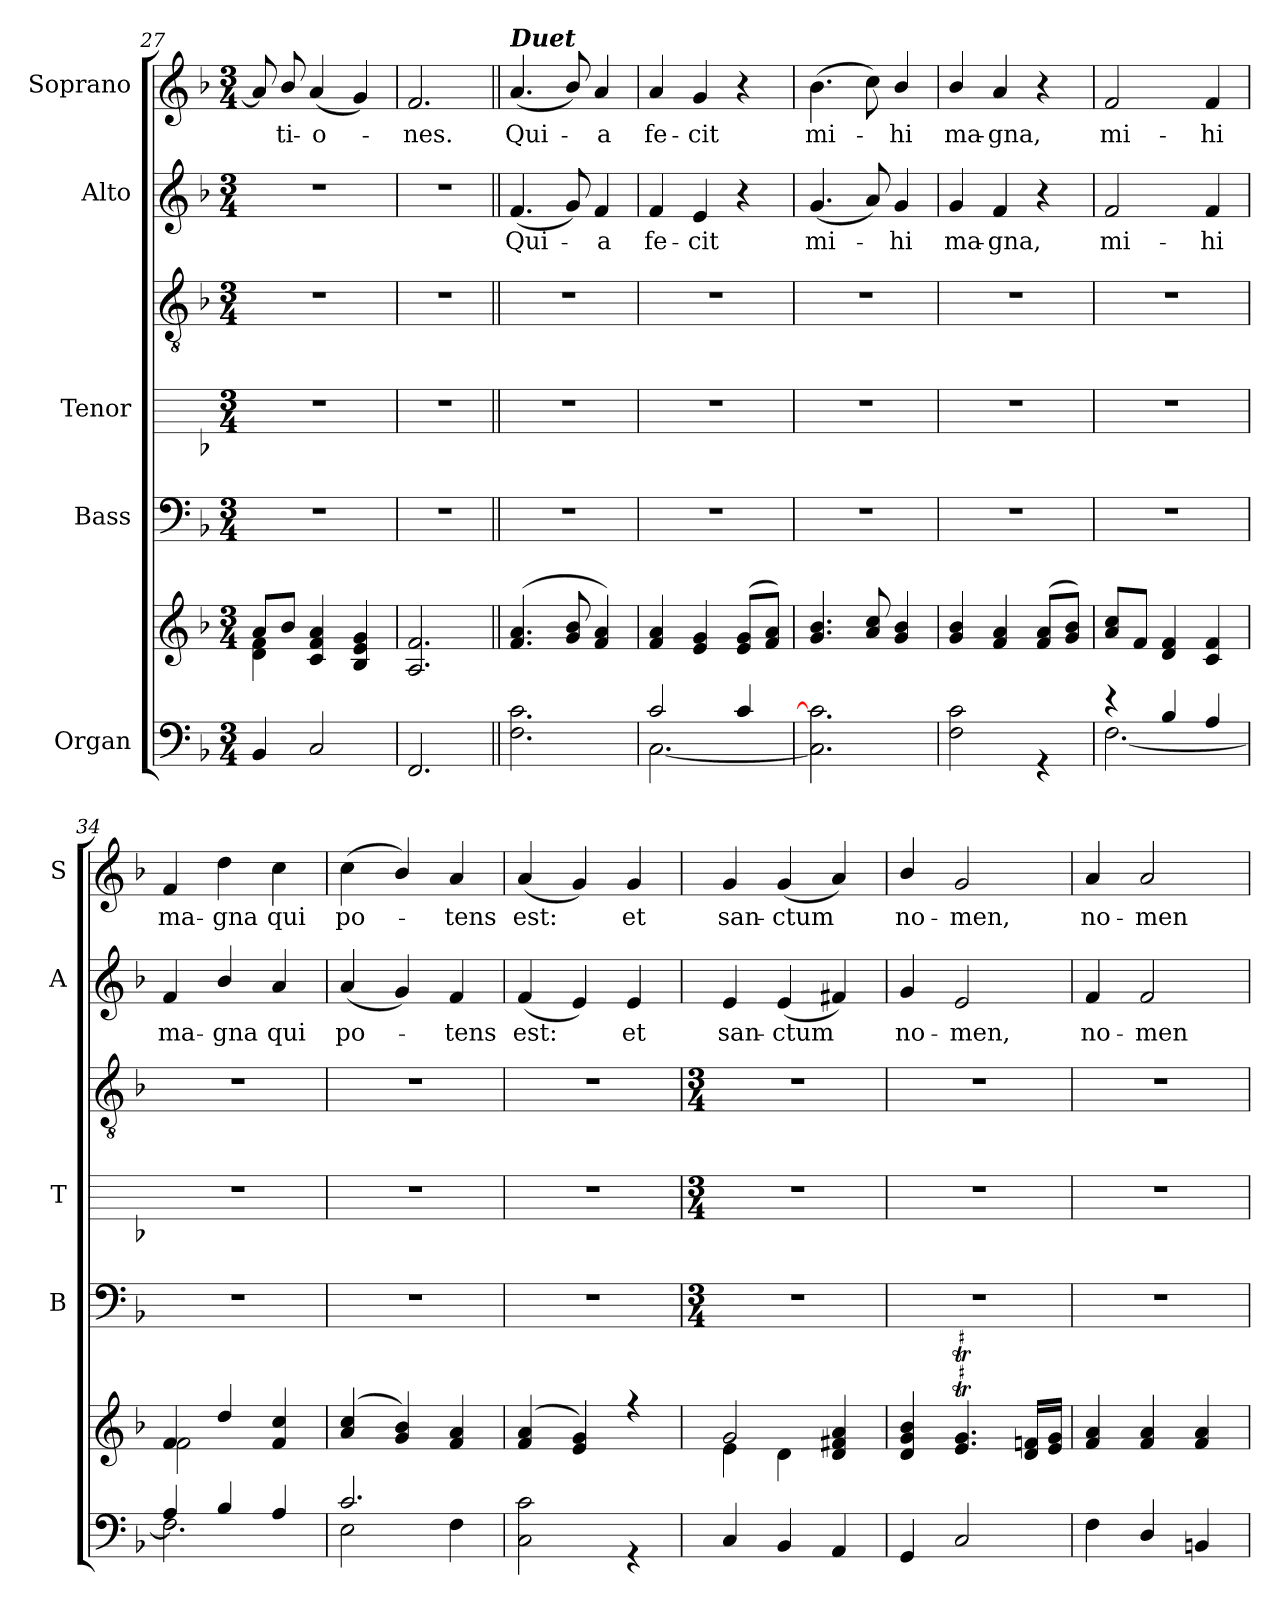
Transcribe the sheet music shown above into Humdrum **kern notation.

**kern	**kern	**kern	**kern	**kern	**kern	**text	**kern	**text
*part5	*part5	*part4	*part3	*part3	*part2	*part2	*part1	*part1
*staff7	*staff6	*staff5	*staff4	*staff3	*staff2	*staff2	*staff1	*staff1
*I"Organ	*	*I"Bass	*I"Tenor	*	*I"Alto	*	*I"Soprano	*
*	*	*I'B	*I'T	*	*I'A	*	*I'S	*
!!LO:LB:g=z
*clefF4	*clefG2	*clefF4	*	*clefGv2	*clefG2	*	*clefG2	*
*k[b-]	*k[b-]	*k[b-]	*k[b-]	*k[b-]	*k[b-]	*	*k[b-]	*
*F:	*F:	*F:	*F:	*F:	*F:	*	*F:	*
*M3/4	*M3/4	*M3/4	*M3/4	*M3/4	*M3/4	*	*M3/4	*
=27	=27	=27	=27	=27	=27	=27	=27	=27
*^	*^	*	*	*	*	*	*	*
!	!	!	!	!	!	!	!LO:N:vis=1	!	!	!
4BB-/	2.ryy	8aL	4d\ 4f\	2.r	2.r	2.r	2.r	.	8a]	.
!	!	!	!	!	!	!	!	!	!	!LO:LY:b
.	.	8b-/J	.	.	.	.	.	.	8b-/	ti-
!	!	!	!	!	!	!	!	!	!	!LO:LY:b
2C/	.	4c 4f 4a	2ryy	.	.	.	.	.	(<4a	-o-
.	.	4B- 4e 4g	.	.	.	.	.	.	4g)	.
=28	=28	=28	=28	=28	=28	=28	=28	=28	=28	=28
!	!	!	!LO:N:vis=1	!	!	!	!LO:N:vis=1	!	!	!LO:LY:b
2.FF/	2.ryy	2.A 2.f	2.ryy	2.r	2.r	2.r	2.r	.	2.f	nes.
=29||	=29||	=29||	=29||	=29||	=29||	=29||	=29||	=29||	=29||	=29||
!	!	!	!	!	!	!	!	!	!LO:TX:a:Bi:t=Duet	!
!LO:N:vis=1	!	!	!LO:N:vis=1	!	!	!	!	!LO:LY:b	!	!LO:LY:b
2.ryy	2.F\ 2.c\	(<4.f 4.a	2.ryy	2.r	2.r	2.r	(<4.f	Qui-	(<4.a	Qui-
.	.	8g/ 8b-/	.	.	.	.	8g/)	.	8b-/)	.
!	!	!	!	!	!	!	!	!LO:LY:b	!	!LO:LY:b
.	.	4f 4a)	.	.	.	.	4f	a	4a	a
=30	=30	=30	=30	=30	=30	=30	=30	=30	=30	=30
!	!	!	!LO:N:vis=1	!	!	!	!	!LO:LY:b	!	!LO:LY:b
2c/	[2.C\	4f 4a	2.ryy	2.r	2.r	2.r	4f	fe-	4a	fe-
!	!	!	!	!	!	!	!	!LO:LY:b	!	!LO:LY:b
.	.	4e 4g	.	.	.	.	4e	-cit	4g	-cit
4c/	.	(<8e 8gL	.	.	.	.	4r	.	4r	.
.	.	8f 8aJ)	.	.	.	.	.	.	.	.
=31	=31	=31	=31	=31	=31	=31	=31	=31	=31	=31
!LO:N:vis=1	!	!	!LO:N:vis=1	!	!	!	!	!LO:LY:b	!	!LO:LY:b
2.ryy	2.C\] 2.c\]	4.g 4.b-	2.ryy	2.r	2.r	2.r	(<4.g	mi-	(>4.b-	mi-
.	.	8a 8cc	.	.	.	.	8a)	.	8cc)	.
!	!	!	!	!	!	!	!	!LO:LY:b	!	!LO:LY:b
.	.	4g/ 4b-/	.	.	.	.	4g/	hi	4b-/	hi
=32	=32	=32	=32	=32	=32	=32	=32	=32	=32	=32
!LO:N:vis=1	!	!	!LO:N:vis=1	!	!	!	!	!LO:LY:b	!	!LO:LY:b
2.ryy	2F\ 2c\	4g/ 4b-/	2.ryy	2.r	2.r	2.r	4g/	ma-	4b-/	ma-
!	!	!	!	!	!	!	!	!LO:LY:b	!	!LO:LY:b
.	.	4f 4a	.	.	.	.	4f	-gna,	4a	-gna,
.	4r	(<8f 8aL	.	.	.	.	4r	.	4r	.
.	.	8g 8b-J)	.	.	.	.	.	.	.	.
=33	=33	=33	=33	=33	=33	=33	=33	=33	=33	=33
!	!	!	!LO:N:vis=1	!	!	!	!	!LO:LY:b	!	!LO:LY:b
4r	[2.F\	8a 8ccL	2.ryy	2.r	2.r	2.r	2f	mi-	2f	mi-
.	.	8fJ	.	.	.	.	.	.	.	.
4B-/	.	4d 4f	.	.	.	.	.	.	.	.
!	!	!	!	!	!	!	!	!LO:LY:b	!	!LO:LY:b
4A/	.	4c 4f	.	.	.	.	4f	-hi	4f	-hi
=34	=34	=34	=34	=34	=34	=34	=34	=34	=34	=34
!	!	!	!	!	!	!	!	!LO:LY:b	!	!LO:LY:b
4A/	2.F\]	4f	2f\	2.r	2.r	2.r	4f	ma-	4f	ma-
!	!	!	!	!	!	!	!	!LO:LY:b	!	!LO:LY:b
4B-/	.	4dd	.	.	.	.	4b-/	-gna	4dd	-gna
!	!	!	!	!	!	!	!	!LO:LY:b	!	!LO:LY:b
4A/	.	4f 4cc	4ryy	.	.	.	4a	qui	4cc	qui
=35	=35	=35	=35	=35	=35	=35	=35	=35	=35	=35
!	!	!	!LO:N:vis=1	!	!	!	!	!LO:LY:b	!	!LO:LY:b
2.c/	2E\	(<4a 4cc	2.ryy	2.r	2.r	2.r	(<4a	po-	(<4cc	po-
.	.	4g/ 4b-/)	.	.	.	.	4g/)	.	4b-/)	.
!	!	!	!	!	!	!	!	!LO:LY:b	!	!LO:LY:b
.	4F\	4f 4a	.	.	.	.	4f	tens	4a	tens
=36	=36	=36	=36	=36	=36	=36	=36	=36	=36	=36
!LO:N:vis=1	!	!	!LO:N:vis=1	!	!	!	!	!LO:LY:b	!	!LO:LY:b
2.ryy	2C\ 2c\	(<4f 4a	2.ryy	2.r	2.r	2.r	(<4f	est:	(<4a	est:
.	.	4e 4g)	.	.	.	.	4e)	.	4g)	.
!	!	!	!	!	!	!	!	!LO:LY:b	!	!LO:LY:b
.	4r	4r	.	.	.	.	4e	et	4g	et
*v	*v	*	*	*	*	*	*	*	*	*
!!LO:LB:g=z
=37	=37	=37	=37	=37	=37	=37	=37	=37	=37
*	*	*	*M3/4	*M3/4	*M3/4	*	*	*	*
*^	*	*	*	*	*	*	*	*	*
!	!	!	!	!	!	!	!	!LO:LY:b	!	!LO:LY:b
*v	*v	*	*	*	*	*	*	*	*	*
4C	2g	4e\	2.r	2.r	2.r	4e	san-	4g	san-
!	!	!	!	!	!	!	!LO:LY:b	!	!LO:LY:b
4BB-	.	4d\	.	.	.	(<4e	-ctum	(<4g	-ctum
4AA	4d 4f#X 4a	4ryy	.	.	.	4f#X)	.	4a)	.
=38	=38	=38	=38	=38	=38	=38	=38	=38	=38
!	!	!LO:N:vis=1	!	!	!	!	!LO:LY:b	!	!LO:LY:b
4GG	4d/ 4g/ 4b-/	2.ryy	2.r	2.r	2.r	4g/	no-	4b-/	no-
!	!	!	!	!	!	!	!LO:LY:b	!	!LO:LY:b
2C	4.eT 4.gT	.	.	.	.	2e	-men,	2g	-men,
.	16d 16fLL	.	.	.	.	.	.	.	.
.	16e 16gJJ	.	.	.	.	.	.	.	.
=39	=39	=39	=39	=39	=39	=39	=39	=39	=39
!	!	!LO:N:vis=1	!	!	!	!	!LO:LY:b	!	!LO:LY:b
4F	4f 4a	2.ryy	2.r	2.r	2.r	4f	no-	4a	no-
!	!	!	!	!	!	!	!LO:LY:b	!	!LO:LY:b
4D/	4f 4a	.	.	.	.	2f	-men	2a	-men
4BBn	4f 4a	.	.	.	.	.	.	.	.
*	*v	*v	*	*	*	*	*	*	*
=	=	=	=	=	=	=	=	=
*-	*-	*-	*-	*-	*-	*-	*-	*-
